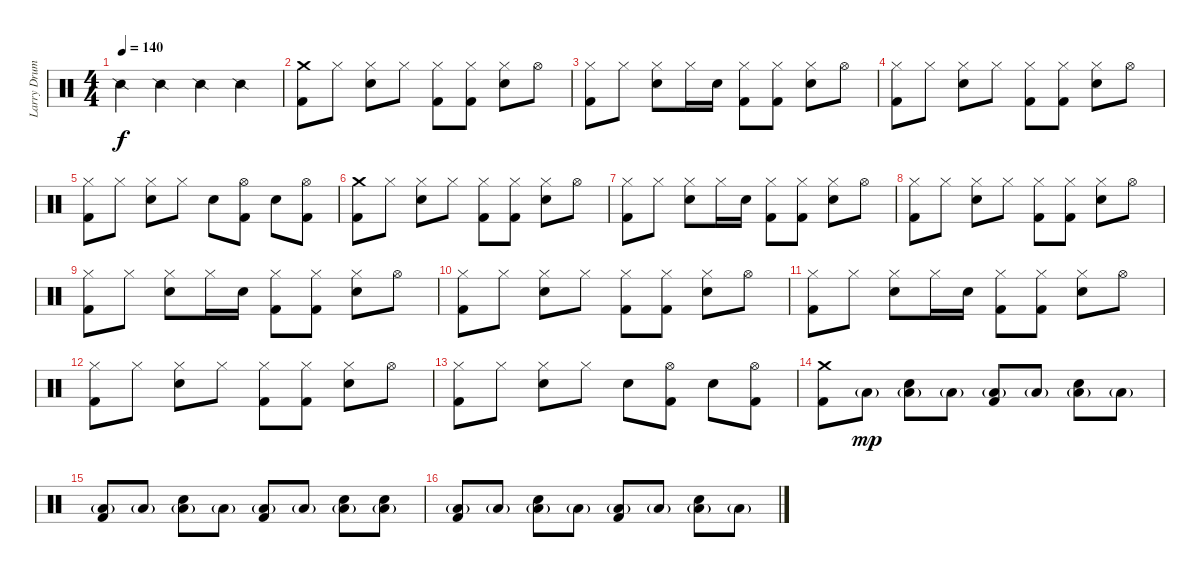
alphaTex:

\track ("Larry Drums" "Larry Drum") {instrument percussion}
\staff {score}
\articulation defaults
\ts (4 4)
\tempo 140
\clef neutral
\ks c "Snare (side stick) 2".4{dy f} "Snare (side stick) 2".4 "Snare (side stick) 2".4 "Snare (side stick) 2".4
|
("Crash medium (hit)" "Kick (hit) 2").8 "Hi-Hat (closed)".8 ("Hi-Hat (closed)" "Electric Snare (hit)").8 "Hi-Hat (closed)".8 ("Hi-Hat (closed)" "Kick (hit) 2").8 ("Hi-Hat (closed)" "Kick (hit) 2").8 ("Hi-Hat (closed)" "Electric Snare (hit)").8 "Hi-Hat (open)".8 |
("Hi-Hat (closed)" "Kick (hit) 2").8 "Hi-Hat (closed)".8 ("Hi-Hat (closed)" "Electric Snare (hit)").8 "Hi-Hat (closed)".16 "Electric Snare (hit)".16 ("Hi-Hat (closed)" "Kick (hit) 2").8 ("Hi-Hat (closed)" "Kick (hit) 2").8 ("Hi-Hat (closed)" "Electric Snare (hit)").8 "Hi-Hat (open)".8 |
("Hi-Hat (closed)" "Kick (hit) 2").8 "Hi-Hat (closed)".8 ("Hi-Hat (closed)" "Electric Snare (hit)").8 "Hi-Hat (closed)".8 ("Hi-Hat (closed)" "Kick (hit) 2").8 ("Hi-Hat (closed)" "Kick (hit) 2").8 ("Hi-Hat (closed)" "Electric Snare (hit)").8 "Hi-Hat (open)".8 |
("Hi-Hat (closed)" "Kick (hit) 2").8 "Hi-Hat (closed)".8 ("Hi-Hat (closed)" "Electric Snare (hit)").8 "Hi-Hat (closed)".8 "Electric Snare (hit)".8 ("Hi-Hat (open)" "Kick (hit) 2").8 "Electric Snare (hit)".8 ("Hi-Hat (open)" "Kick (hit) 2").8 |
("Crash medium (hit)" "Kick (hit) 2").8 "Hi-Hat (closed)".8 ("Hi-Hat (closed)" "Electric Snare (hit)").8 "Hi-Hat (closed)".8 ("Hi-Hat (closed)" "Kick (hit) 2").8 ("Hi-Hat (closed)" "Kick (hit) 2").8 ("Hi-Hat (closed)" "Electric Snare (hit)").8 "Hi-Hat (open)".8 |
("Hi-Hat (closed)" "Kick (hit) 2").8 "Hi-Hat (closed)".8 ("Hi-Hat (closed)" "Electric Snare (hit)").8 "Hi-Hat (closed)".16 "Electric Snare (hit)".16 ("Hi-Hat (closed)" "Kick (hit) 2").8 ("Hi-Hat (closed)" "Kick (hit) 2").8 ("Hi-Hat (closed)" "Electric Snare (hit)").8 "Hi-Hat (open)".8 |
("Hi-Hat (closed)" "Kick (hit) 2").8 "Hi-Hat (closed)".8 ("Hi-Hat (closed)" "Electric Snare (hit)").8 "Hi-Hat (closed)".8 ("Hi-Hat (closed)" "Kick (hit) 2").8 ("Hi-Hat (closed)" "Kick (hit) 2").8 ("Hi-Hat (closed)" "Electric Snare (hit)").8 "Hi-Hat (open)".8 |
("Hi-Hat (closed)" "Kick (hit) 2").8 "Hi-Hat (closed)".8 ("Hi-Hat (closed)" "Electric Snare (hit)").8 "Hi-Hat (closed)".16 "Electric Snare (hit)".16 ("Hi-Hat (closed)" "Kick (hit) 2").8 ("Hi-Hat (closed)" "Kick (hit) 2").8 ("Hi-Hat (closed)" "Electric Snare (hit)").8 "Hi-Hat (open)".8 |
("Hi-Hat (closed)" "Kick (hit) 2").8 "Hi-Hat (closed)".8 ("Hi-Hat (closed)" "Electric Snare (hit)").8 "Hi-Hat (closed)".8 ("Hi-Hat (closed)" "Kick (hit) 2").8 ("Hi-Hat (closed)" "Kick (hit) 2").8 ("Hi-Hat (closed)" "Electric Snare (hit)").8 "Hi-Hat (open)".8 |
("Hi-Hat (closed)" "Kick (hit) 2").8 "Hi-Hat (closed)".8 ("Hi-Hat (closed)" "Electric Snare (hit)").8 "Hi-Hat (closed)".16 "Electric Snare (hit)".16 ("Hi-Hat (closed)" "Kick (hit) 2").8 ("Hi-Hat (closed)" "Kick (hit) 2").8 ("Hi-Hat (closed)" "Electric Snare (hit)").8 "Hi-Hat (open)".8 |
("Hi-Hat (closed)" "Kick (hit) 2").8 "Hi-Hat (closed)".8 ("Hi-Hat (closed)" "Electric Snare (hit)").8 "Hi-Hat (closed)".8 ("Hi-Hat (closed)" "Kick (hit) 2").8 ("Hi-Hat (closed)" "Kick (hit) 2").8 ("Hi-Hat (closed)" "Electric Snare (hit)").8 "Hi-Hat (open)".8 |
("Hi-Hat (closed)" "Kick (hit) 2").8 "Hi-Hat (closed)".8 ("Hi-Hat (closed)" "Electric Snare (hit)").8 "Hi-Hat (closed)".8 "Electric Snare (hit)".8 ("Hi-Hat (open)" "Kick (hit) 2").8 "Electric Snare (hit)".8 ("Hi-Hat (open)" "Kick (hit) 2").8 |
("Crash medium (hit)" "Kick (hit) 2").8 "Low Floor Tom (hit)"{g}.8{dy mp} ("Low Floor Tom (hit)"{g} "Electric Snare (hit)").8 "Low Floor Tom (hit)"{g}.8 ("Low Floor Tom (hit)"{g} "Kick (hit) 2").8 "Low Floor Tom (hit)"{g}.8 ("Low Floor Tom (hit)"{g} "Electric Snare (hit)").8 "Low Floor Tom (hit)"{g}.8 |
("Low Floor Tom (hit)"{g} "Kick (hit) 2").8 "Low Floor Tom (hit)"{g}.8 ("Low Floor Tom (hit)"{g} "Electric Snare (hit)").8 "Low Floor Tom (hit)"{g}.8 ("Low Floor Tom (hit)"{g} "Kick (hit) 2").8 "Low Floor Tom (hit)"{g}.8 ("Low Floor Tom (hit)"{g} "Electric Snare (hit)").8 ("Low Floor Tom (hit)"{g} "Electric Snare (hit)").8 |
("Low Floor Tom (hit)"{g} "Kick (hit) 2").8 "Low Floor Tom (hit)"{g}.8 ("Low Floor Tom (hit)"{g} "Electric Snare (hit)").8 "Low Floor Tom (hit)"{g}.8 ("Low Floor Tom (hit)"{g} "Kick (hit) 2").8 "Low Floor Tom (hit)"{g}.8 ("Low Floor Tom (hit)"{g} "Electric Snare (hit)").8 "Low Floor Tom (hit)"{g}.8
